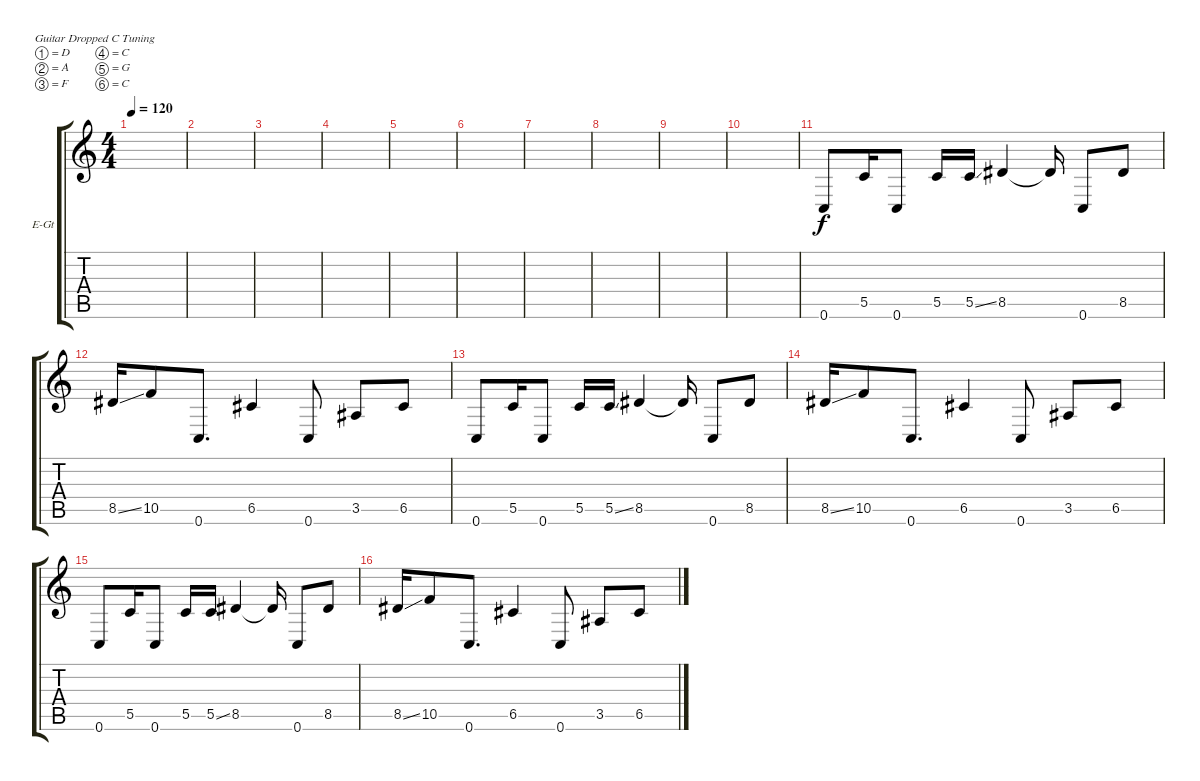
\defaultSystemsLayout 4
\bracketExtendMode groupsimilarinstruments
\firstSystemTrackNameOrientation horizontal
\otherSystemsTrackNameOrientation horizontal
\track ("Uruha I" "E-Gt") {instrument distortionguitar}
\staff {score tabs}
\tuning (D4 A3 F3 C3 G2 C2)
\ts (4 4)
\tempo 120
\clef g2
\ks c
|
|
|
|
|
|
|
|
|
|
0.6.8 5.5.16 0.6.8 5.5.16 5.5{ss}.16 8.5.4 8.5{t}.16 0.6.8 8.5.8 |
8.5{ss}.16 10.5.8 0.6.8{d} 6.5.4 0.6.8 3.5.8 6.5.8 |
0.6.8 5.5.16 0.6.8 5.5.16 5.5{ss}.16 8.5.4 8.5{t}.16 0.6.8 8.5.8 |
8.5{ss}.16 10.5.8 0.6.8{d} 6.5.4 0.6.8 3.5.8 6.5.8 |
0.6.8 5.5.16 0.6.8 5.5.16 5.5{ss}.16 8.5.4 8.5{t}.16 0.6.8 8.5.8 |
8.5{ss}.16 10.5.8 0.6.8{d} 6.5.4 0.6.8 3.5.8 6.5.8
